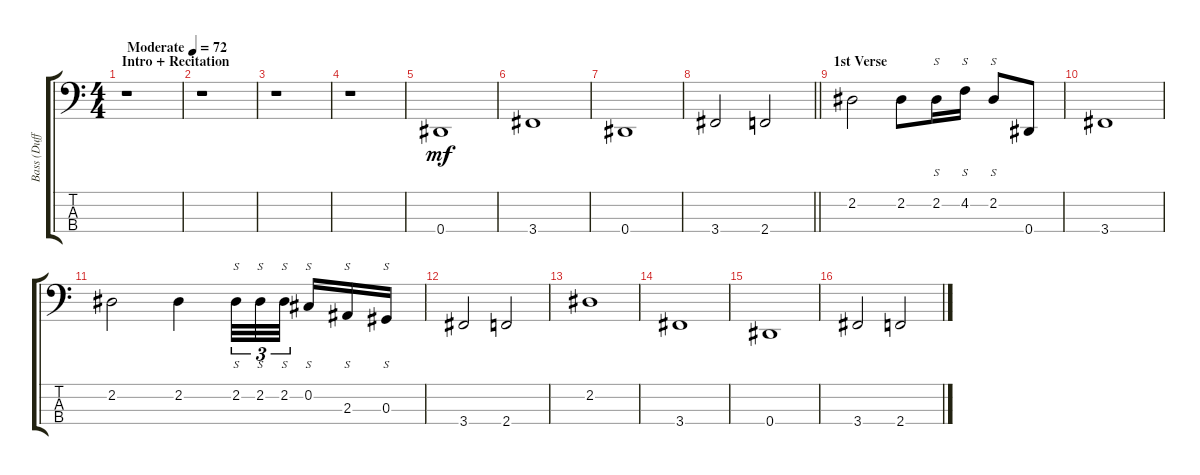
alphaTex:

\track ("Bass (Duff)" "Bass (Duff") {instrument electricbasspick}
\staff {score tabs}
\tuning (Gb2 Db2 Ab1 Eb1) {hide}
\ts (4 4)
\section ("" "Intro + Recitation")
\tempo (72 "Moderate")
\clef f4
\ks c
r.1{dy mf instrument electricbasspick} |
r.1 |
r.1 |
r.1 |
0.4.1 |
3.4.1 |
0.4.1 |
\barLineRight lightlight
3.4.2 2.4.2 |
\section ("" "1st Verse")
2.2.2 2.2.8 2.2.16{s} 4.2.16{s} 2.2.8{s} 0.4.8 |
3.4.1 |
2.2.2 2.2.4 2.2.32{s tu (3 2)} 2.2.32{s tu (3 2)} 2.2.32{s tu (3 2)} 0.2.16{s} 2.3.16{s} 0.3.16{s} |
3.4.2 2.4.2 |
2.2.1 |
3.4.1 |
0.4.1 |
3.4.2 2.4.2
